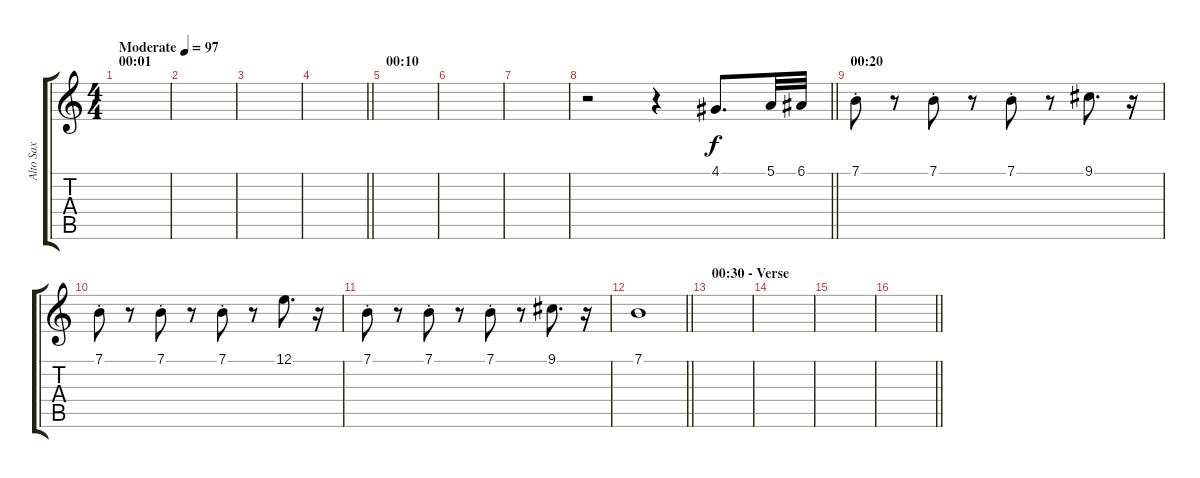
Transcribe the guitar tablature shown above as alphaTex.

\track ("Alto Sax" "Alto Sax") {instrument altosax}
\staff {score tabs}
\tuning (E4 B3 G3 D3 A2 E2) {hide}
\ts (4 4)
\section ("" "00:01")
\tempo (97 "Moderate")
\clef g2
\ks c
|
|
|
\barLineRight lightlight
|
\section ("" "00:10")
|
|
|
\barLineRight lightlight
r.2 r.4 4.1.8{d} 5.1.32 6.1.32 |
\section ("" "00:20")
7.1{st}.8 r.8 7.1{st}.8 r.8 7.1{st}.8 r.8 9.1.8{d} r.16 |
7.1{st}.8 r.8 7.1{st}.8 r.8 7.1{st}.8 r.8 12.1.8{d} r.16 |
7.1{st}.8 r.8 7.1{st}.8 r.8 7.1{st}.8 r.8 9.1.8{d} r.16 |
\barLineRight lightlight
7.1.1 |
\section ("" "00:30 - Verse")
|
|
|
\barLineRight lightlight
